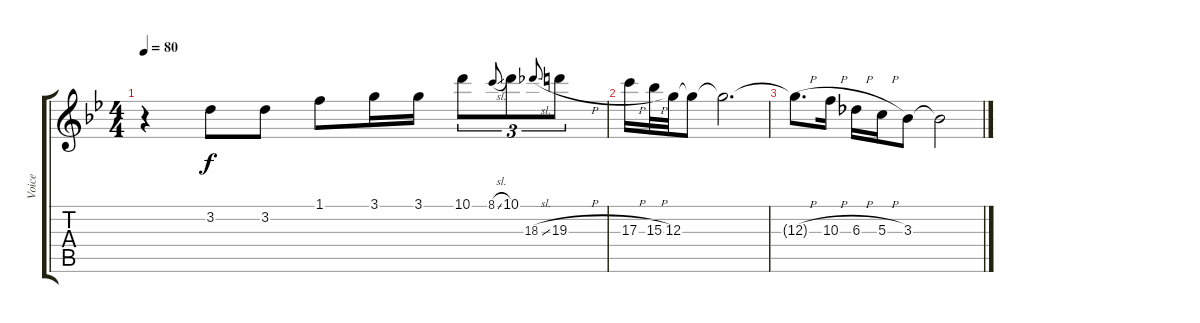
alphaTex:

\track ("Voice" "Voice") {instrument acousticguitarsteel}
\staff {score tabs}
\tuning (E4 B3 G3 D3 A2 E2) {hide}
\ts (4 4)
\tempo 80
\clef g2
\ks bb
r.4{dy f} 3.2.8 3.2.8 1.1.8 3.1.16 3.1.16 10.1.8{tu (3 2)} 8.1{sl}.8{gr onbeat} 10.1.8{tu (3 2)} 18.3{sl}.8{gr onbeat} 19.3{h}.8{tu (3 2)} |
17.3{h}.16 15.3{h}.32 12.3.32 12.3{t}.8 12.3{t}.2{d} |
12.3{h t}.8{d} 10.3{h}.16 6.3{h}.16 5.3{h}.16 3.3.8 3.3{t}.2
